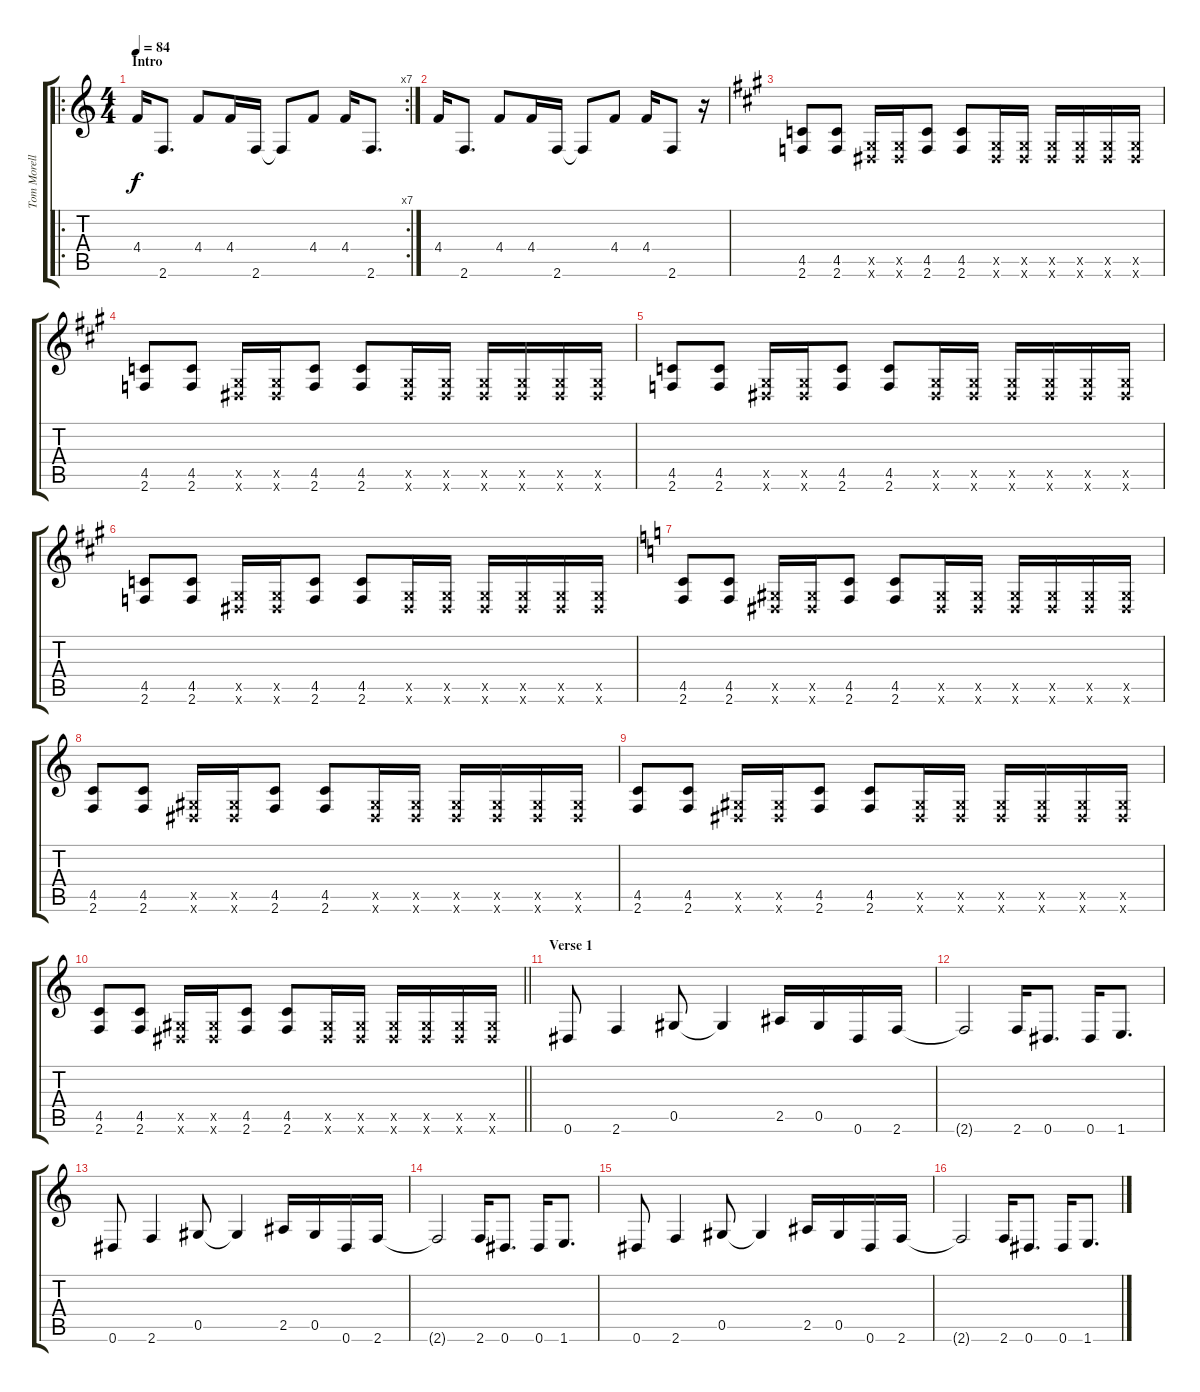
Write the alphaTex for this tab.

\track ("Tom Morello (Guitar)" "Tom Morell") {instrument overdrivenguitar}
\staff {score tabs}
\tuning (Eb4 Bb3 Gb3 Db3 Ab2 Eb2) {hide}
\ro
\rc 7
\ts (4 4)
\section ("" "Intro")
\tempo 84
\clef g2
\ks c
4.4.16{dy f instrument overdrivenguitar} 2.6.8{d} 4.4.8 4.4.16 2.6.16 2.6{t}.8 4.4.8 4.4.16 2.6.8{d} |
4.4.16 2.6.8{d} 4.4.8 4.4.16 2.6.16 2.6{t}.8 4.4.8 4.4.16 2.6.8 r.16 |
\ks a
(4.5 2.6).8 (4.5 2.6).8 (0.5{x} 0.6{x}).16 (0.5{x} 0.6{x}).16 (4.5 2.6).8 (4.5 2.6).8 (0.5{x} 0.6{x}).16 (0.5{x} 0.6{x}).16 (0.5{x} 0.6{x}).16 (0.5{x} 0.6{x}).16 (0.5{x} 0.6{x}).16 (0.5{x} 0.6{x}).16 |
(4.5 2.6).8 (4.5 2.6).8 (0.5{x} 0.6{x}).16 (0.5{x} 0.6{x}).16 (4.5 2.6).8 (4.5 2.6).8 (0.5{x} 0.6{x}).16 (0.5{x} 0.6{x}).16 (0.5{x} 0.6{x}).16 (0.5{x} 0.6{x}).16 (0.5{x} 0.6{x}).16 (0.5{x} 0.6{x}).16 |
(4.5 2.6).8 (4.5 2.6).8 (0.5{x} 0.6{x}).16 (0.5{x} 0.6{x}).16 (4.5 2.6).8 (4.5 2.6).8 (0.5{x} 0.6{x}).16 (0.5{x} 0.6{x}).16 (0.5{x} 0.6{x}).16 (0.5{x} 0.6{x}).16 (0.5{x} 0.6{x}).16 (0.5{x} 0.6{x}).16 |
(4.5 2.6).8 (4.5 2.6).8 (0.5{x} 0.6{x}).16 (0.5{x} 0.6{x}).16 (4.5 2.6).8 (4.5 2.6).8 (0.5{x} 0.6{x}).16 (0.5{x} 0.6{x}).16 (0.5{x} 0.6{x}).16 (0.5{x} 0.6{x}).16 (0.5{x} 0.6{x}).16 (0.5{x} 0.6{x}).16 |
\ks c
(4.5 2.6).8 (4.5 2.6).8 (0.5{x} 0.6{x}).16 (0.5{x} 0.6{x}).16 (4.5 2.6).8 (4.5 2.6).8 (0.5{x} 0.6{x}).16 (0.5{x} 0.6{x}).16 (0.5{x} 0.6{x}).16 (0.5{x} 0.6{x}).16 (0.5{x} 0.6{x}).16 (0.5{x} 0.6{x}).16 |
(4.5 2.6).8 (4.5 2.6).8 (0.5{x} 0.6{x}).16 (0.5{x} 0.6{x}).16 (4.5 2.6).8 (4.5 2.6).8 (0.5{x} 0.6{x}).16 (0.5{x} 0.6{x}).16 (0.5{x} 0.6{x}).16 (0.5{x} 0.6{x}).16 (0.5{x} 0.6{x}).16 (0.5{x} 0.6{x}).16 |
(4.5 2.6).8 (4.5 2.6).8 (0.5{x} 0.6{x}).16 (0.5{x} 0.6{x}).16 (4.5 2.6).8 (4.5 2.6).8 (0.5{x} 0.6{x}).16 (0.5{x} 0.6{x}).16 (0.5{x} 0.6{x}).16 (0.5{x} 0.6{x}).16 (0.5{x} 0.6{x}).16 (0.5{x} 0.6{x}).16 |
\barLineRight lightlight
(4.5 2.6).8 (4.5 2.6).8 (0.5{x} 0.6{x}).16 (0.5{x} 0.6{x}).16 (4.5 2.6).8 (4.5 2.6).8 (0.5{x} 0.6{x}).16 (0.5{x} 0.6{x}).16 (0.5{x} 0.6{x}).16 (0.5{x} 0.6{x}).16 (0.5{x} 0.6{x}).16 (0.5{x} 0.6{x}).16 |
\section ("" "Verse 1")
0.6.8 2.6.4 0.5.8 0.5{t}.4 2.5.16 0.5.16 0.6.16 2.6.16 |
2.6{t}.2 2.6.16 0.6.8{d} 0.6.16 1.6.8{d} |
0.6.8 2.6.4 0.5.8 0.5{t}.4 2.5.16 0.5.16 0.6.16 2.6.16 |
2.6{t}.2 2.6.16 0.6.8{d} 0.6.16 1.6.8{d} |
0.6.8 2.6.4 0.5.8 0.5{t}.4 2.5.16 0.5.16 0.6.16 2.6.16 |
2.6{t}.2 2.6.16 0.6.8{d} 0.6.16 1.6.8{d}
